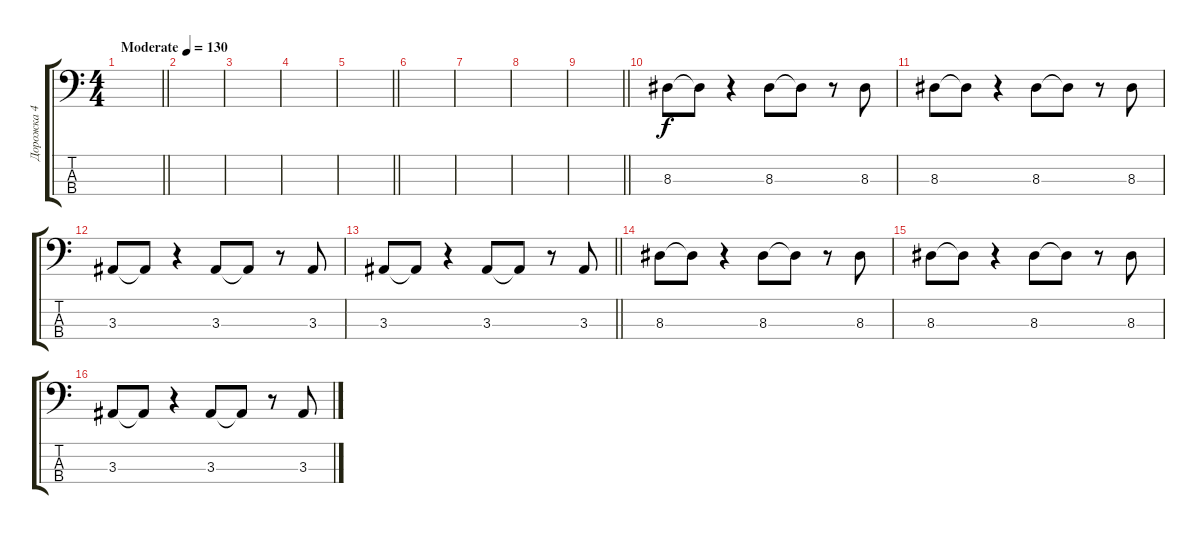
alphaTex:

\track ("Дорожка 4" "Дорожка 4") {instrument electricbassfinger}
\staff {score tabs}
\tuning (F2 C2 G1 D1) {hide}
\ts (4 4)
\tempo (130 "Moderate")
\clef f4
\barLineRight lightlight
\ks c
|
|
|
|
\barLineRight lightlight
|
|
|
|
\barLineRight lightlight
|
8.3.8 8.3{t}.8 r.4 8.3.8 8.3{t}.8 r.8 8.3.8 |
8.3.8 8.3{t}.8 r.4 8.3.8 8.3{t}.8 r.8 8.3.8 |
3.3.8 3.3{t}.8 r.4 3.3.8 3.3{t}.8 r.8 3.3.8 |
\barLineRight lightlight
3.3.8 3.3{t}.8 r.4 3.3.8 3.3{t}.8 r.8 3.3.8 |
8.3.8 8.3{t}.8 r.4 8.3.8 8.3{t}.8 r.8 8.3.8 |
8.3.8 8.3{t}.8 r.4 8.3.8 8.3{t}.8 r.8 8.3.8 |
3.3.8 3.3{t}.8 r.4 3.3.8 3.3{t}.8 r.8 3.3.8
